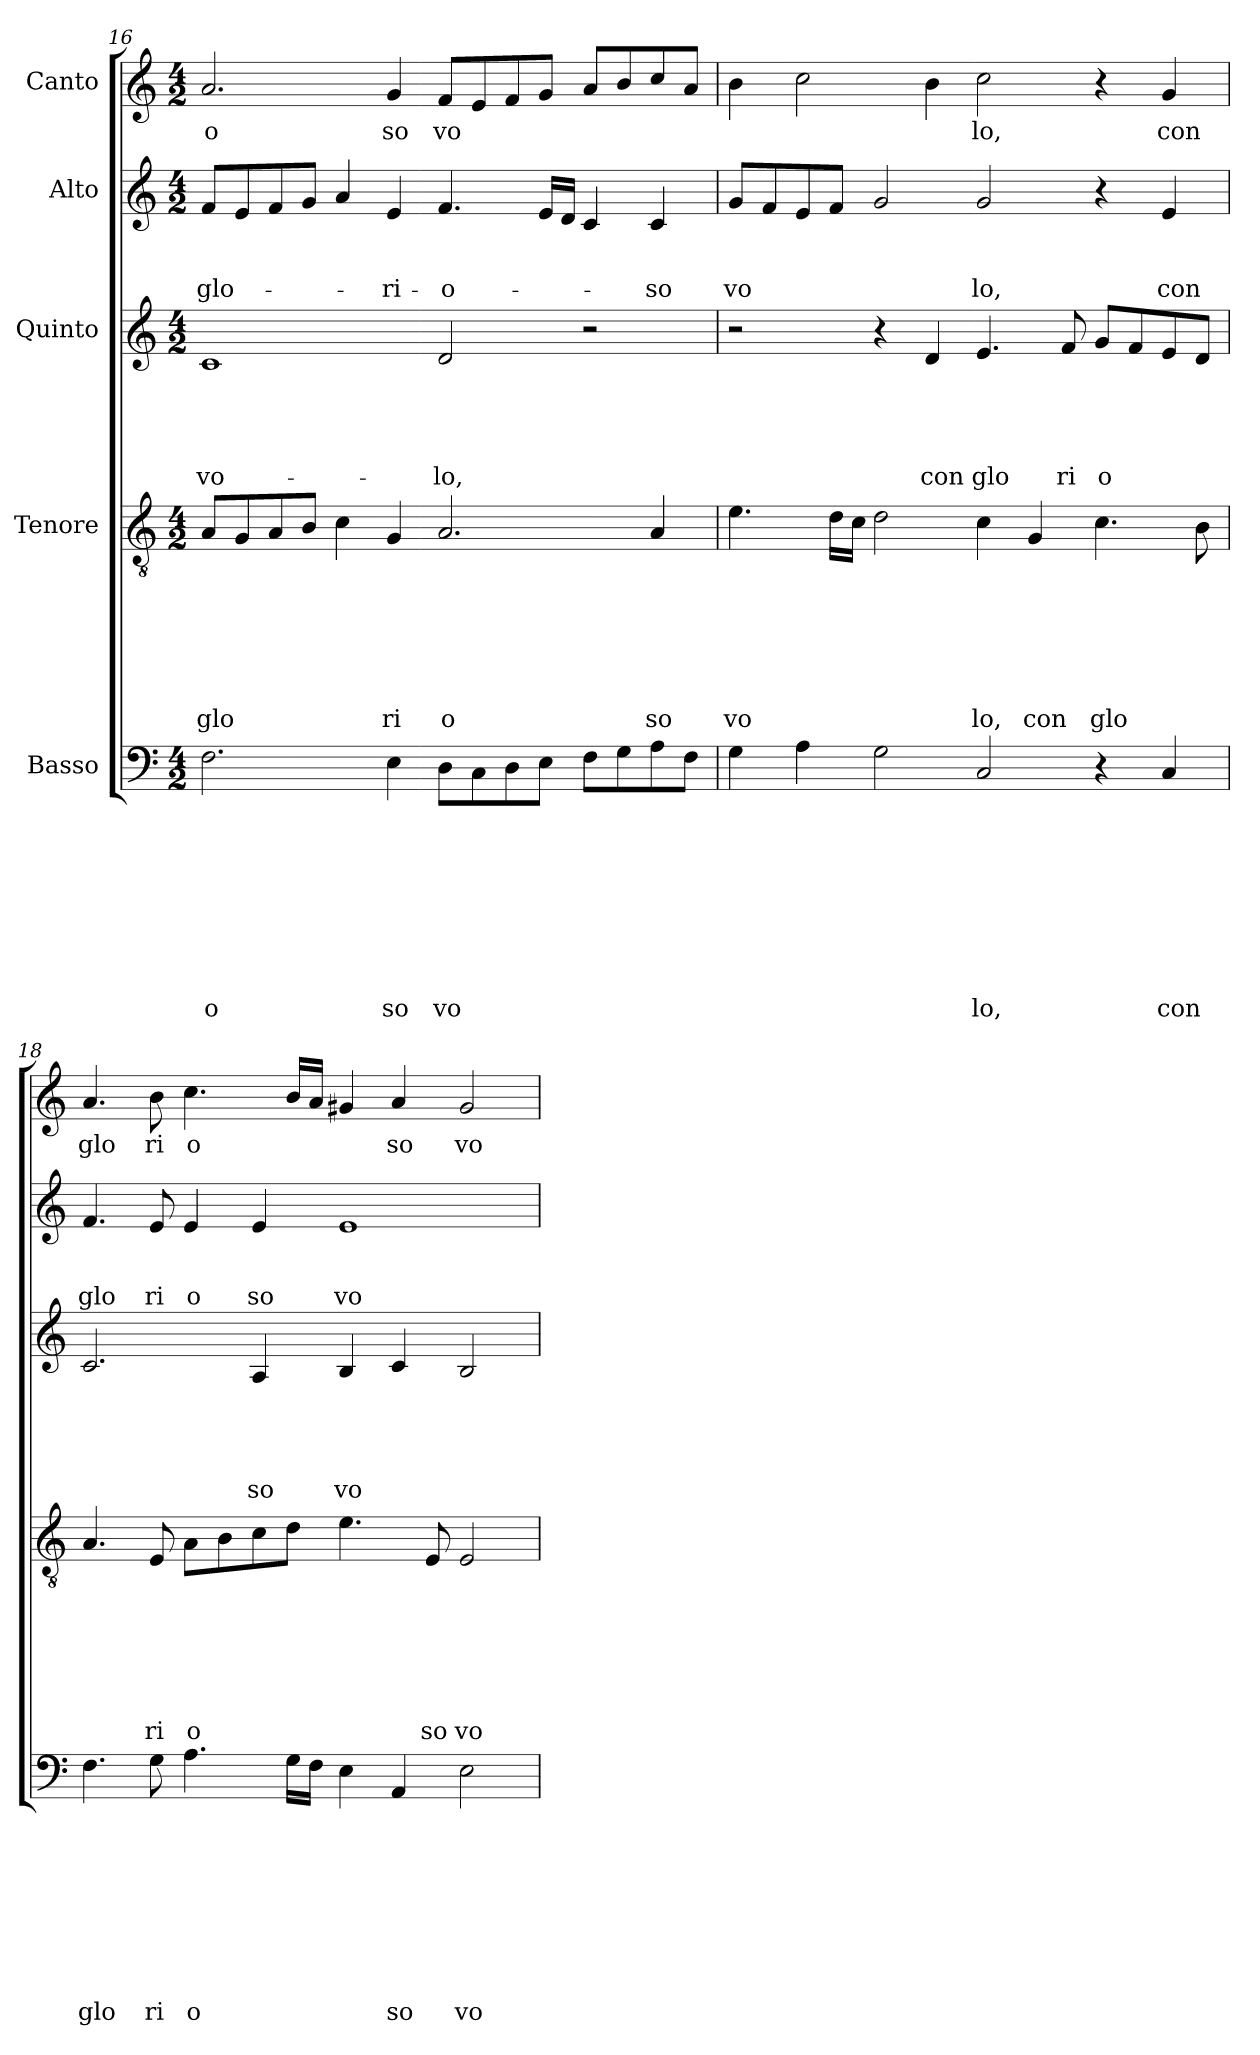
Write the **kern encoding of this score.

**kern	**text	**text	**text	**text	**text	**text	**text	**text	**text	**kern	**text	**text	**text	**text	**text	**text	**text	**kern	**text	**text	**text	**text	**text	**kern	**text	**text	**text	**kern	**text
*part5	*part5	*part5	*part5	*part5	*part5	*part5	*part5	*part5	*part5	*part4	*part4	*part4	*part4	*part4	*part4	*part4	*part4	*part3	*part3	*part3	*part3	*part3	*part3	*part2	*part2	*part2	*part2	*part1	*part1
*staff5	*staff5	*staff5	*staff5	*staff5	*staff5	*staff5	*staff5	*staff5	*staff5	*staff4	*staff4	*staff4	*staff4	*staff4	*staff4	*staff4	*staff4	*staff3	*staff3	*staff3	*staff3	*staff3	*staff3	*staff2	*staff2	*staff2	*staff2	*staff1	*staff1
*I"Basso	*	*	*	*	*	*	*	*	*	*I"Tenore	*	*	*	*	*	*	*	*I"Quinto	*	*	*	*	*	*I"Alto	*	*	*	*I"Canto	*
*clefF4	*	*	*	*	*	*	*	*	*	*clefGv2	*	*	*	*	*	*	*	*clefG2	*	*	*	*	*	*clefG2	*	*	*	*clefG2	*
*k[]	*	*	*	*	*	*	*	*	*	*k[]	*	*	*	*	*	*	*	*k[]	*	*	*	*	*	*k[]	*	*	*	*k[]	*
*C:	*	*	*	*	*	*	*	*	*	*C:	*	*	*	*	*	*	*	*C:	*	*	*	*	*	*C:	*	*	*	*C:	*
*M4/2	*	*	*	*	*	*	*	*	*	*M4/2	*	*	*	*	*	*	*	*M4/2	*	*	*	*	*	*M4/2	*	*	*	*M4/2	*
=16	=16	=16	=16	=16	=16	=16	=16	=16	=16	=16	=16	=16	=16	=16	=16	=16	=16	=16	=16	=16	=16	=16	=16	=16	=16	=16	=16	=16	=16
!	!	!	!	!	!	!	!	!	!LO:LY:b	!	!	!	!	!	!	!	!LO:LY:b	!	!	!	!	!	!LO:LY:b	!	!	!	!LO:LY:b	!	!LO:LY:b
2.F\	.	.	.	.	.	.	.	.	o	8A/L	.	.	.	.	.	.	glo	1c	.	.	.	.	vo-	8f/L	.	.	glo-	2.a/	o
.	.	.	.	.	.	.	.	.	.	8G/	.	.	.	.	.	.	.	.	.	.	.	.	.	8e/	.	.	.	.	.
.	.	.	.	.	.	.	.	.	.	8A/	.	.	.	.	.	.	.	.	.	.	.	.	.	8f/	.	.	.	.	.
.	.	.	.	.	.	.	.	.	.	8B/J	.	.	.	.	.	.	.	.	.	.	.	.	.	8g/J	.	.	.	.	.
.	.	.	.	.	.	.	.	.	.	4c\	.	.	.	.	.	.	.	.	.	.	.	.	.	4a/	.	.	.	.	.
!	!	!	!	!	!	!	!	!	!LO:LY:b	!	!	!	!	!	!	!	!LO:LY:b	!	!	!	!	!	!	!	!	!	!LO:LY:b	!	!LO:LY:b
4E\	.	.	.	.	.	.	.	.	so	4G/	.	.	.	.	.	.	ri	.	.	.	.	.	.	4e/	.	.	-ri-	4g/	so
!	!	!	!	!	!	!	!	!	!LO:LY:b	!	!	!	!	!	!	!	!LO:LY:b	!	!	!	!	!	!LO:LY:b	!	!	!	!LO:LY:b	!	!LO:LY:b
8D\L	.	.	.	.	.	.	.	.	vo	2.A/	.	.	.	.	.	.	o	2d/	.	.	.	.	-lo,	4.f/	.	.	-o-	8f/L	vo
8C\	.	.	.	.	.	.	.	.	.	.	.	.	.	.	.	.	.	.	.	.	.	.	.	.	.	.	.	8e/	.
8D\	.	.	.	.	.	.	.	.	.	.	.	.	.	.	.	.	.	.	.	.	.	.	.	.	.	.	.	8f/	.
8E\J	.	.	.	.	.	.	.	.	.	.	.	.	.	.	.	.	.	.	.	.	.	.	.	16e/LL	.	.	.	8g/J	.
.	.	.	.	.	.	.	.	.	.	.	.	.	.	.	.	.	.	.	.	.	.	.	.	16d/JJ	.	.	.	.	.
8F\L	.	.	.	.	.	.	.	.	.	.	.	.	.	.	.	.	.	2r	.	.	.	.	.	4c/	.	.	.	8a/L	.
8G\	.	.	.	.	.	.	.	.	.	.	.	.	.	.	.	.	.	.	.	.	.	.	.	.	.	.	.	8b/	.
!	!	!	!	!	!	!	!	!	!	!	!	!	!	!	!	!	!LO:LY:b	!	!	!	!	!	!	!	!	!	!LO:LY:b	!	!
8A\	.	.	.	.	.	.	.	.	.	4A/	.	.	.	.	.	.	so	.	.	.	.	.	.	4c/	.	.	-so	8cc/	.
8F\J	.	.	.	.	.	.	.	.	.	.	.	.	.	.	.	.	.	.	.	.	.	.	.	.	.	.	.	8a/J	.
!!LO:LB:g=z
=17	=17	=17	=17	=17	=17	=17	=17	=17	=17	=17	=17	=17	=17	=17	=17	=17	=17	=17	=17	=17	=17	=17	=17	=17	=17	=17	=17	=17	=17
!	!	!	!	!	!	!	!	!	!	!	!	!	!	!	!	!	!LO:LY:b	!	!	!	!	!	!	!	!	!	!LO:LY:b	!	!
4G\	.	.	.	.	.	.	.	.	.	4.e\	.	.	.	.	.	.	vo	2r	.	.	.	.	.	8g/L	.	.	vo	4b\	.
.	.	.	.	.	.	.	.	.	.	.	.	.	.	.	.	.	.	.	.	.	.	.	.	8f/	.	.	.	.	.
4A\	.	.	.	.	.	.	.	.	.	.	.	.	.	.	.	.	.	.	.	.	.	.	.	8e/	.	.	.	2cc\	.
.	.	.	.	.	.	.	.	.	.	16d\LL	.	.	.	.	.	.	.	.	.	.	.	.	.	8f/J	.	.	.	.	.
.	.	.	.	.	.	.	.	.	.	16c\JJ	.	.	.	.	.	.	.	.	.	.	.	.	.	.	.	.	.	.	.
2G\	.	.	.	.	.	.	.	.	.	2d\	.	.	.	.	.	.	.	4r	.	.	.	.	.	2g/	.	.	.	.	.
!	!	!	!	!	!	!	!	!	!	!	!	!	!	!	!	!	!	!	!	!	!	!	!LO:LY:b	!	!	!	!	!	!
.	.	.	.	.	.	.	.	.	.	.	.	.	.	.	.	.	.	4d/	.	.	.	.	con	.	.	.	.	4b\	.
!	!	!	!	!	!	!	!	!	!LO:LY:b	!	!	!	!	!	!	!	!LO:LY:b	!	!	!	!	!	!LO:LY:b	!	!	!	!LO:LY:b	!	!LO:LY:b
2C/	.	.	.	.	.	.	.	.	lo,	4c\	.	.	.	.	.	.	lo,	4.e/	.	.	.	.	glo	2g/	.	.	lo,	2cc\	lo,
!	!	!	!	!	!	!	!	!	!	!	!	!	!	!	!	!	!LO:LY:b	!	!	!	!	!	!	!	!	!	!	!	!
.	.	.	.	.	.	.	.	.	.	4G/	.	.	.	.	.	.	con	.	.	.	.	.	.	.	.	.	.	.	.
!	!	!	!	!	!	!	!	!	!	!	!	!	!	!	!	!	!	!	!	!	!	!	!LO:LY:b	!	!	!	!	!	!
.	.	.	.	.	.	.	.	.	.	.	.	.	.	.	.	.	.	8f/	.	.	.	.	ri	.	.	.	.	.	.
!	!	!	!	!	!	!	!	!	!	!	!	!	!	!	!	!	!LO:LY:b	!	!	!	!	!	!LO:LY:b	!	!	!	!	!	!
4r	.	.	.	.	.	.	.	.	.	4.c\	.	.	.	.	.	.	glo	8g/L	.	.	.	.	o	4r	.	.	.	4r	.
.	.	.	.	.	.	.	.	.	.	.	.	.	.	.	.	.	.	8f/	.	.	.	.	.	.	.	.	.	.	.
!	!	!	!	!	!	!	!	!	!LO:LY:b	!	!	!	!	!	!	!	!	!	!	!	!	!	!	!	!	!	!LO:LY:b	!	!LO:LY:b
4C/	.	.	.	.	.	.	.	.	con	.	.	.	.	.	.	.	.	8e/	.	.	.	.	.	4e/	.	.	con	4g/	con
.	.	.	.	.	.	.	.	.	.	8B\	.	.	.	.	.	.	.	8d/J	.	.	.	.	.	.	.	.	.	.	.
=18	=18	=18	=18	=18	=18	=18	=18	=18	=18	=18	=18	=18	=18	=18	=18	=18	=18	=18	=18	=18	=18	=18	=18	=18	=18	=18	=18	=18	=18
!	!	!	!	!	!	!	!	!	!LO:LY:b	!	!	!	!	!	!	!	!	!	!	!	!	!	!	!	!	!	!LO:LY:b	!	!LO:LY:b
4.F\	.	.	.	.	.	.	.	.	glo	4.A/	.	.	.	.	.	.	.	2.c/	.	.	.	.	.	4.f/	.	.	glo	4.a/	glo
!	!	!	!	!	!	!	!	!	!LO:LY:b	!	!	!	!	!	!	!	!LO:LY:b	!	!	!	!	!	!	!	!	!	!LO:LY:b	!	!LO:LY:b
8G\	.	.	.	.	.	.	.	.	ri	8E/	.	.	.	.	.	.	ri	.	.	.	.	.	.	8e/	.	.	ri	8b\	ri
!	!	!	!	!	!	!	!	!	!LO:LY:b	!	!	!	!	!	!	!	!LO:LY:b	!	!	!	!	!	!	!	!	!	!LO:LY:b	!	!LO:LY:b
4.A\	.	.	.	.	.	.	.	.	o	8A\L	.	.	.	.	.	.	o	.	.	.	.	.	.	4e/	.	.	o	4.cc\	o
.	.	.	.	.	.	.	.	.	.	8B\	.	.	.	.	.	.	.	.	.	.	.	.	.	.	.	.	.	.	.
!	!	!	!	!	!	!	!	!	!	!	!	!	!	!	!	!	!	!	!	!	!	!	!LO:LY:b	!	!	!	!LO:LY:b	!	!
.	.	.	.	.	.	.	.	.	.	8c\	.	.	.	.	.	.	.	4A/	.	.	.	.	so	4e/	.	.	so	.	.
16G\LL	.	.	.	.	.	.	.	.	.	8d\J	.	.	.	.	.	.	.	.	.	.	.	.	.	.	.	.	.	16b/LL	.
16F\JJ	.	.	.	.	.	.	.	.	.	.	.	.	.	.	.	.	.	.	.	.	.	.	.	.	.	.	.	16a/JJ	.
!	!	!	!	!	!	!	!	!	!	!	!	!	!	!	!	!	!	!	!	!	!	!	!LO:LY:b	!	!	!	!LO:LY:b	!	!
4E\	.	.	.	.	.	.	.	.	.	4.e\	.	.	.	.	.	.	.	4B/	.	.	.	.	vo	1e	.	.	vo	4g#X/	.
!	!	!	!	!	!	!	!	!	!LO:LY:b	!	!	!	!	!	!	!	!	!	!	!	!	!	!	!	!	!	!	!	!LO:LY:b
4AA/	.	.	.	.	.	.	.	.	so	.	.	.	.	.	.	.	.	4c/	.	.	.	.	.	.	.	.	.	4a/	so
!	!	!	!	!	!	!	!	!	!	!	!	!	!	!	!	!	!LO:LY:b	!	!	!	!	!	!	!	!	!	!	!	!
.	.	.	.	.	.	.	.	.	.	8E/	.	.	.	.	.	.	so	.	.	.	.	.	.	.	.	.	.	.	.
!	!	!	!	!	!	!	!	!	!LO:LY:b	!	!	!	!	!	!	!	!LO:LY:b	!	!	!	!	!	!	!	!	!	!	!	!LO:LY:b
2E\	.	.	.	.	.	.	.	.	vo	2E/	.	.	.	.	.	.	vo	2B/	.	.	.	.	.	.	.	.	.	2g#/	vo
=	=	=	=	=	=	=	=	=	=	=	=	=	=	=	=	=	=	=	=	=	=	=	=	=	=	=	=	=	=
*-	*-	*-	*-	*-	*-	*-	*-	*-	*-	*-	*-	*-	*-	*-	*-	*-	*-	*-	*-	*-	*-	*-	*-	*-	*-	*-	*-	*-	*-
